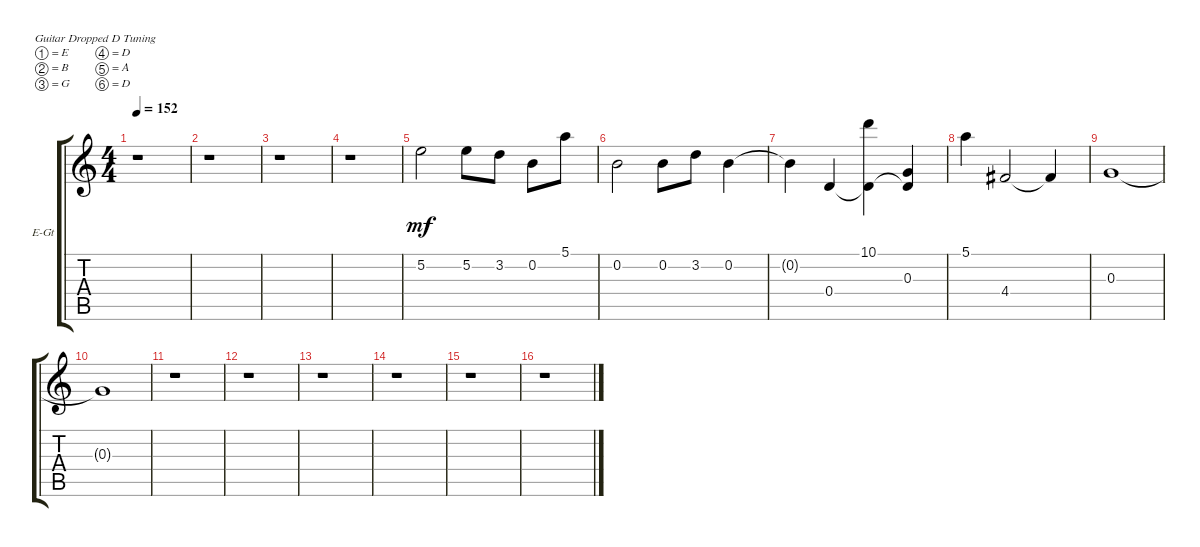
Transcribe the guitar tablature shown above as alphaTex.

\defaultSystemsLayout 4
\bracketExtendMode groupsimilarinstruments
\firstSystemTrackNameOrientation horizontal
\otherSystemsTrackNameOrientation horizontal
\track ("дисторшн" "E-Gt") {instrument distortionguitar}
\staff {score tabs}
\tuning (E4 B3 G3 D3 A2 D2)
\ts (4 4)
\tempo 152
\clef g2
\scale
0.485477
\ks c
r.1{dy mf instrument distortionguitar} |
\scale
0.257261 r.1 |
\scale
0.257261 r.1 |
\scale
0.333333 r.1 |
\scale
0.333333 5.2.2 5.2.8 3.2.8 0.2.8 5.1.8 |
\scale
0.333333 0.2.2 0.2.8 3.2.8 0.2.4 |
\scale
0.333333 0.2{t}.4 0.4.4 (0.4{t} 10.1).4 (0.3 0.4{t}).4 |
\scale
0.333333 5.1.4 4.4.2 4.4{t}.4 |
\scale
0.333333 0.3.1 |
\scale
0.333333 0.3{t}.1 |
\scale
0.333333 r.1 |
\scale
0.333333 r.1 |
\scale
0.333333 r.1 |
\scale
0.333333 r.1 |
\scale
0.333333 r.1 |
\scale
0.333333 r.1
